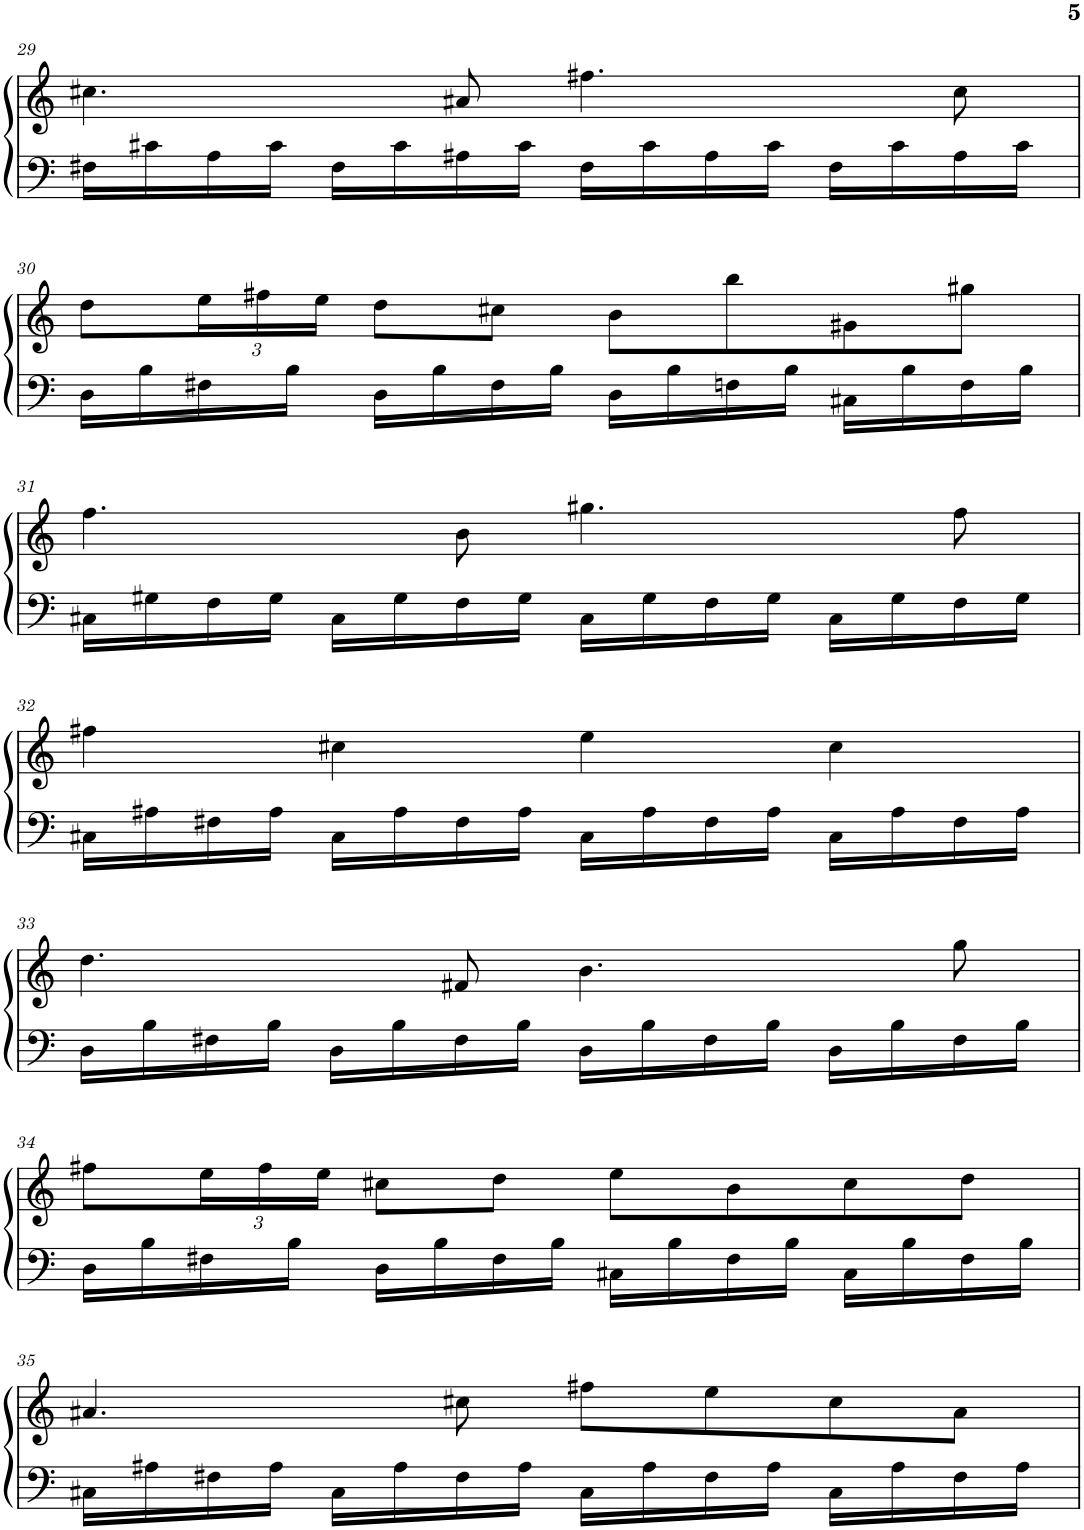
**kern	**kern
*part1	*part1
*staff2	*staff1
*I"Piano	*
*I'Pno.	*
!!LO:PB:g=z
*clefF4	*clefG2
*k[]	*k[]
*M4/4	*M4/4
=29	=29
16F#X\LL	4.cc#X\
16c#X\	.
16A\	.
16c#\JJ	.
16F#\LL	.
16c#\	.
16A#X\	8a#X/
16c#\JJ	.
16F#\LL	4.ff#X\
16c#\	.
16A#\	.
16c#\JJ	.
16F#\LL	.
16c#\	.
16A#\	8cc#\
16c#\JJ	.
!!LO:LB:g=z
=30	=30
16D\LL	8dd\L
16B\	.
*	*Xbrackettup
16F#X\	24ee\L
.	24ff#X\
16B\JJ	.
.	24ee\JJ
16D\LL	8dd\L
16B\	.
16F#\	8cc#X\J
16B\JJ	.
16D\LL	8b\L
16B\	.
16Fn\	8bb\
16B\JJ	.
16C#X\LL	8g#X\
16B\	.
16F\	8gg#X\J
16B\JJ	.
!!LO:LB:g=z
=31	=31
16C#X\LL	4.ff\
16G#X\	.
16F\	.
16G#\JJ	.
16C#\LL	.
16G#\	.
16F\	8b\
16G#\JJ	.
16C#\LL	4.gg#X\
16G#\	.
16F\	.
16G#\JJ	.
16C#\LL	.
16G#\	.
16F\	8ff\
16G#\JJ	.
!!LO:LB:g=z
=32	=32
16C#X\LL	4ff#X\
16A#X\	.
16F#X\	.
16A#\JJ	.
16C#\LL	4cc#X\
16A#\	.
16F#\	.
16A#\JJ	.
16C#\LL	4ee\
16A#\	.
16F#\	.
16A#\JJ	.
16C#\LL	4cc#\
16A#\	.
16F#\	.
16A#\JJ	.
!!LO:LB:g=z
=33	=33
16D\LL	4.dd\
16B\	.
16F#X\	.
16B\JJ	.
16D\LL	.
16B\	.
16F#\	8f#X/
16B\JJ	.
16D\LL	4.b\
16B\	.
16F#\	.
16B\JJ	.
16D\LL	.
16B\	.
16F#\	8gg\
16B\JJ	.
!!LO:LB:g=z
=34	=34
16D\LL	8ff#X\L
16B\	.
16F#X\	24ee\L
.	24ff#\
16B\JJ	.
.	24ee\JJ
16D\LL	8cc#X\L
16B\	.
16F#\	8dd\J
16B\JJ	.
16C#X\LL	8ee\L
16B\	.
16F#\	8b\
16B\JJ	.
16C#\LL	8cc#\
16B\	.
16F#\	8dd\J
16B\JJ	.
!!LO:LB:g=z
=35	=35
16C#X\LL	4.a#X/
16A#X\	.
16F#X\	.
16A#\JJ	.
16C#\LL	.
16A#\	.
16F#\	8cc#X\
16A#\JJ	.
16C#\LL	8ff#X\L
16A#\	.
16F#\	8ee\
16A#\JJ	.
16C#\LL	8cc#\
16A#\	.
16F#\	8a#\J
16A#\JJ	.
=	=
*-	*-
